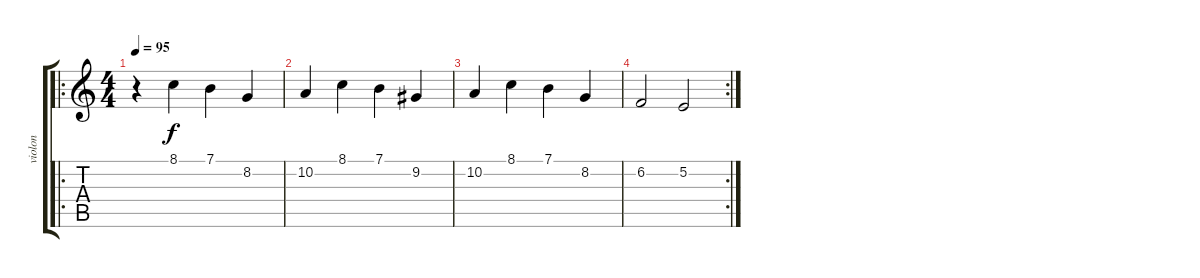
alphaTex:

\track ("violon" "violon") {instrument viola}
\staff {score tabs}
\tuning (E4 B3 G3 D3 A2 E2) {hide}
\ro
\ts (4 4)
\tempo 95
\clef g2
\ks c
r.4{dy f instrument viola} 8.1.4 7.1.4 8.2.4 |
10.2.4 8.1.4 7.1.4 9.2.4 |
10.2.4 8.1.4 7.1.4 8.2.4 |
\rc 2
6.2.2 5.2.2
